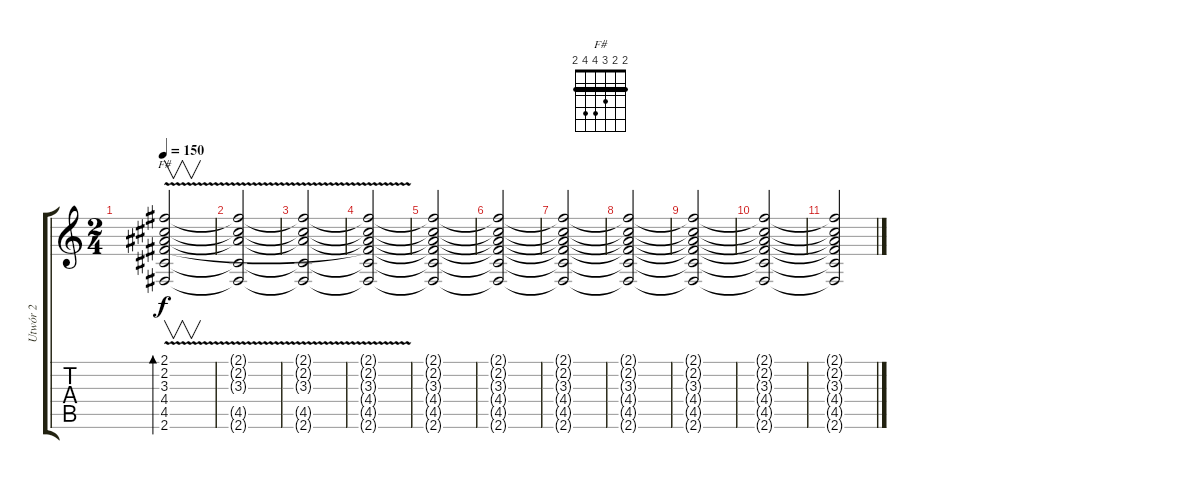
\track ("Utwór 2" "Utwór 2") {instrument overdrivenguitar}
\staff {score tabs}
\tuning (E4 B3 G3 D3 A2 E2) {hide}
\chord ("F#" 2 2 3 4 4 2) {barre 2}
\ts (2 4)
\tempo 150
\clef g2
\ks c
(2.1 2.2 3.3 4.4{v} 4.5 2.6).2{v bd 480 ch "F#" dy f} |
(2.1{t} 2.2{t} 3.3{v t} 4.5{t} 2.6{t}).2 |
(2.1{t} 2.2{t} 3.3{t} 4.5{t} 2.6{t}).2 |
(2.1{t} 2.2{t} 3.3{t} 4.4{t} 4.5{t} 2.6{t}).2 |
(2.1{t} 2.2{t} 3.3{t} 4.4{t} 4.5{t} 2.6{t}).2 |
(2.1{t} 2.2{t} 3.3{t} 4.4{t} 4.5{t} 2.6{t}).2 |
(2.1{t} 2.2{t} 3.3{t} 4.4{t} 4.5{t} 2.6{t}).2 |
(2.1{t} 2.2{t} 3.3{t} 4.4{t} 4.5{t} 2.6{t}).2 |
(2.1{t} 2.2{t} 3.3{t} 4.4{t} 4.5{t} 2.6{t}).2 |
(2.1{t} 2.2{t} 3.3{t} 4.4{t} 4.5{t} 2.6{t}).2 |
(2.1{t} 2.2{t} 3.3{t} 4.4{t} 4.5{t} 2.6{t}).2
